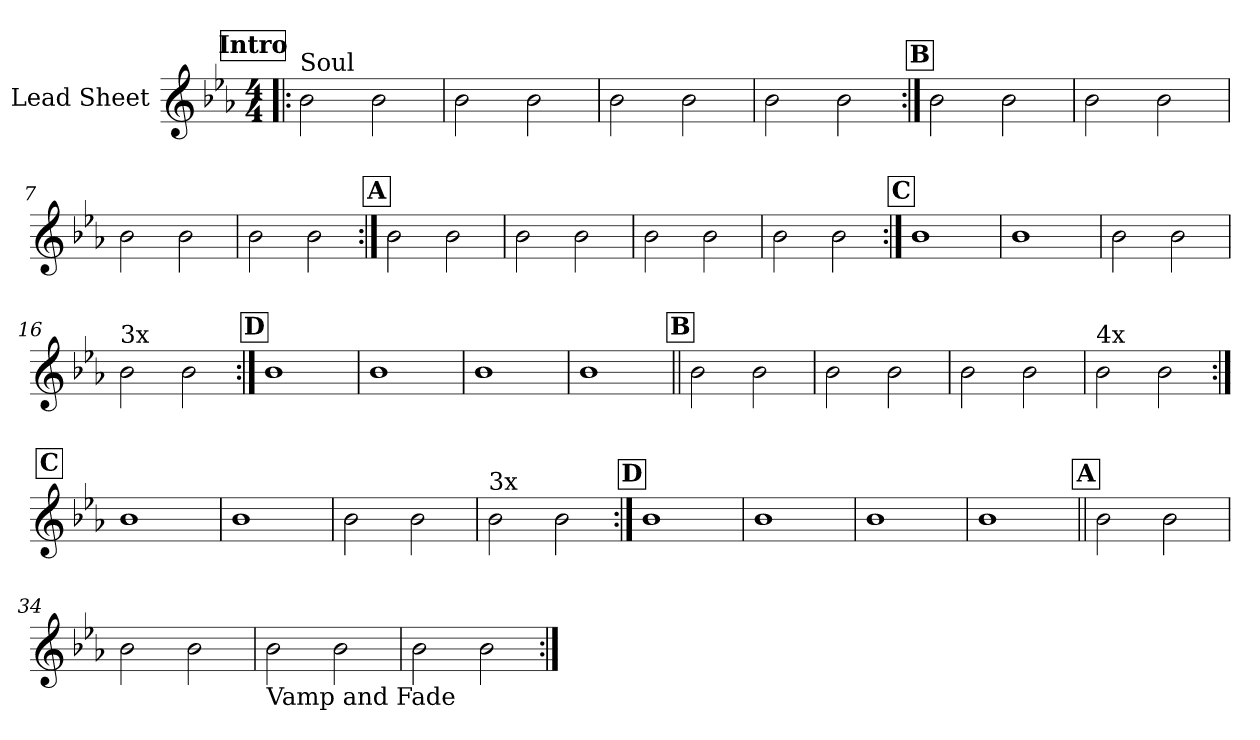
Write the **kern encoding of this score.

**kern
*part1
*staff1
*I"Lead Sheet
*clefG2
*k[b-e-a-]
*E-:
*M4/4
*MM87
!!LO:REH:place=s1:a:fs=14:t=Intro
=1!|:
!LO:TX:a:t=Soul
2b-\
2b-\
=2
2b-\
2b-\
=3
2b-\
2b-\
=4
2b-\
2b-\
!!LO:LB:g=z
!!LO:REH:place=s1:a:fs=14:t=B
=5:|!
2b-\
2b-\
=6
2b-\
2b-\
=7
2b-\
2b-\
=8
2b-\
2b-\
!!LO:LB:g=z
!!LO:REH:place=s1:a:fs=14:t=A
=9:|!
2b-\
2b-\
=10
2b-\
2b-\
=11
2b-\
2b-\
=12
2b-\
2b-\
!!LO:LB:g=z
!!LO:REH:place=s1:a:fs=14:t=C
=13:|!
1b-
=14
1b-
=15
2b-\
2b-\
=16
!LO:TX:a:t=3x
2b-\
2b-\
!!LO:LB:g=z
!!LO:REH:place=s1:a:fs=14:t=D
=17:|!
1b-
=18
1b-
=19
1b-
=20
1b-
!!LO:LB:g=z
!!LO:REH:place=s1:a:fs=14:t=B
=21||
2b-\
2b-\
=22
2b-\
2b-\
=23
2b-\
2b-\
=24
!LO:TX:a:t=4x
2b-\
2b-\
!!LO:LB:g=z
!!LO:REH:place=s1:a:fs=14:t=C
=25:|!
1b-
=26
1b-
=27
2b-\
2b-\
=28
!LO:TX:a:t=3x
2b-\
2b-\
!!LO:LB:g=z
!!LO:REH:place=s1:a:fs=14:t=D
=29:|!
1b-
=30
1b-
=31
1b-
=32
1b-
!!LO:LB:g=z
!!LO:REH:place=s1:a:fs=14:t=A
=33||
2b-\
2b-\
=34
2b-\
2b-\
=35
!LO:TX:b:t=Vamp and Fade
2b-\
2b-\
=36
2b-\
2b-\
=:|!
*-
